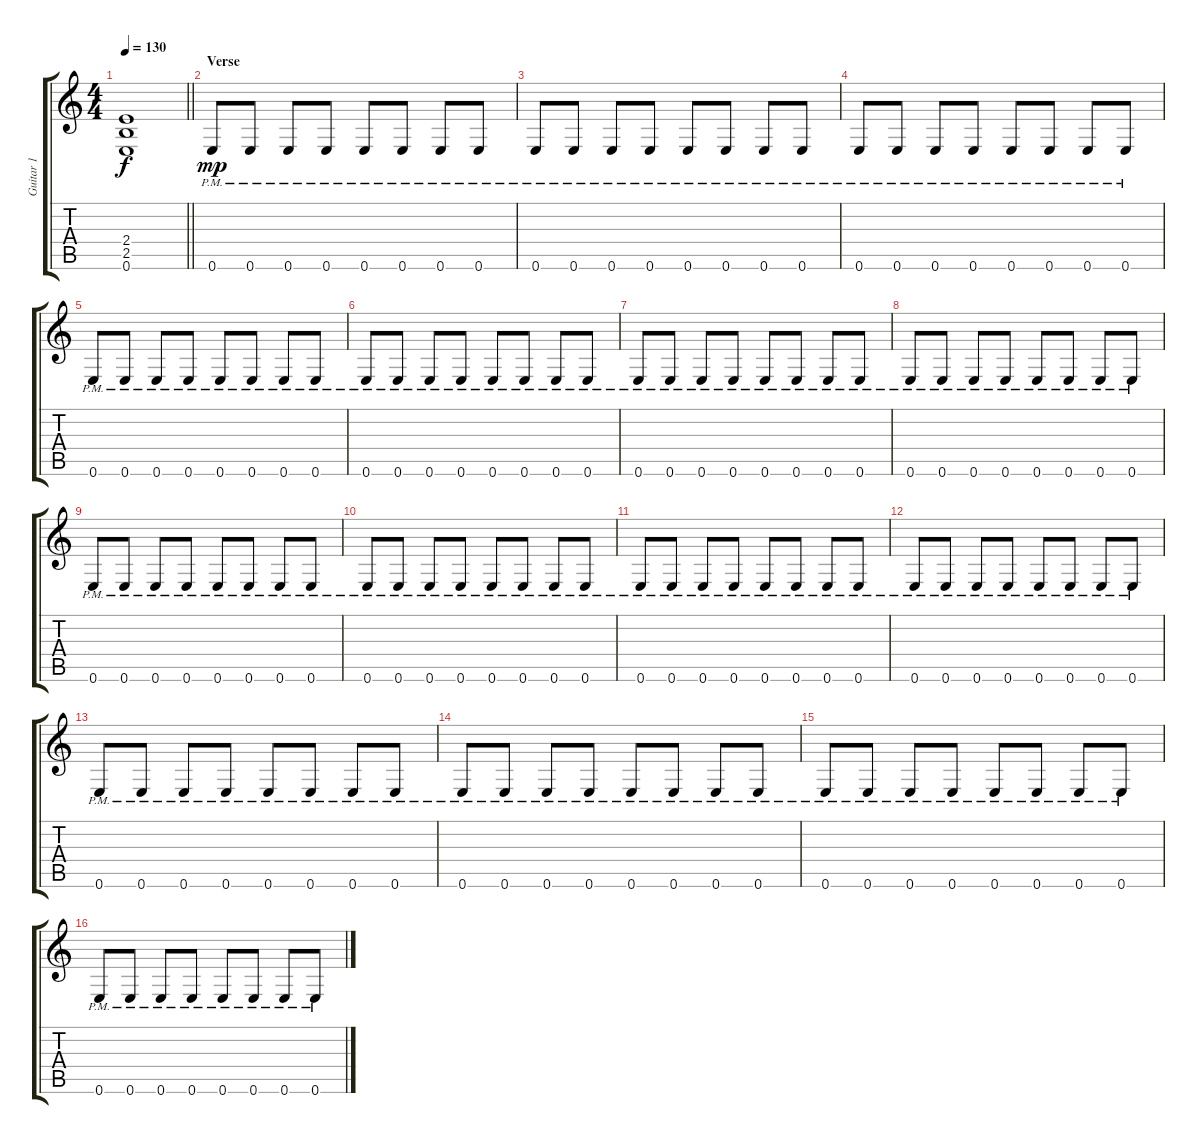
\track ("Guitar 1" "Guitar 1") {instrument overdrivenguitar}
\staff {score tabs}
\tuning (E4 B3 G3 D3 A2 E2) {hide}
\ts (4 4)
\tempo 130
\clef g2
\barLineRight lightlight
\ks c
(2.4{t} 2.5{t} 0.6{t}).1{dy f} |
\section ("" "Verse")
0.6{pm}.8{dy mp} 0.6{pm}.8 0.6{pm}.8 0.6{pm}.8 0.6{pm}.8 0.6{pm}.8 0.6{pm}.8 0.6{pm}.8 |
0.6{pm}.8 0.6{pm}.8 0.6{pm}.8 0.6{pm}.8 0.6{pm}.8 0.6{pm}.8 0.6{pm}.8 0.6{pm}.8 |
0.6{pm}.8 0.6{pm}.8 0.6{pm}.8 0.6{pm}.8 0.6{pm}.8 0.6{pm}.8 0.6{pm}.8 0.6{pm}.8 |
0.6{pm}.8 0.6{pm}.8 0.6{pm}.8 0.6{pm}.8 0.6{pm}.8 0.6{pm}.8 0.6{pm}.8 0.6{pm}.8 |
0.6{pm}.8 0.6{pm}.8 0.6{pm}.8 0.6{pm}.8 0.6{pm}.8 0.6{pm}.8 0.6{pm}.8 0.6{pm}.8 |
0.6{pm}.8 0.6{pm}.8 0.6{pm}.8 0.6{pm}.8 0.6{pm}.8 0.6{pm}.8 0.6{pm}.8 0.6{pm}.8 |
0.6{pm}.8 0.6{pm}.8 0.6{pm}.8 0.6{pm}.8 0.6{pm}.8 0.6{pm}.8 0.6{pm}.8 0.6{pm}.8 |
0.6{pm}.8 0.6{pm}.8 0.6{pm}.8 0.6{pm}.8 0.6{pm}.8 0.6{pm}.8 0.6{pm}.8 0.6{pm}.8 |
0.6{pm}.8 0.6{pm}.8 0.6{pm}.8 0.6{pm}.8 0.6{pm}.8 0.6{pm}.8 0.6{pm}.8 0.6{pm}.8 |
0.6{pm}.8 0.6{pm}.8 0.6{pm}.8 0.6{pm}.8 0.6{pm}.8 0.6{pm}.8 0.6{pm}.8 0.6{pm}.8 |
0.6{pm}.8 0.6{pm}.8 0.6{pm}.8 0.6{pm}.8 0.6{pm}.8 0.6{pm}.8 0.6{pm}.8 0.6{pm}.8 |
0.6{pm}.8 0.6{pm}.8 0.6{pm}.8 0.6{pm}.8 0.6{pm}.8 0.6{pm}.8 0.6{pm}.8 0.6{pm}.8 |
0.6{pm}.8 0.6{pm}.8 0.6{pm}.8 0.6{pm}.8 0.6{pm}.8 0.6{pm}.8 0.6{pm}.8 0.6{pm}.8 |
0.6{pm}.8 0.6{pm}.8 0.6{pm}.8 0.6{pm}.8 0.6{pm}.8 0.6{pm}.8 0.6{pm}.8 0.6{pm}.8 |
0.6{pm}.8 0.6{pm}.8 0.6{pm}.8 0.6{pm}.8 0.6{pm}.8 0.6{pm}.8 0.6{pm}.8 0.6{pm}.8
